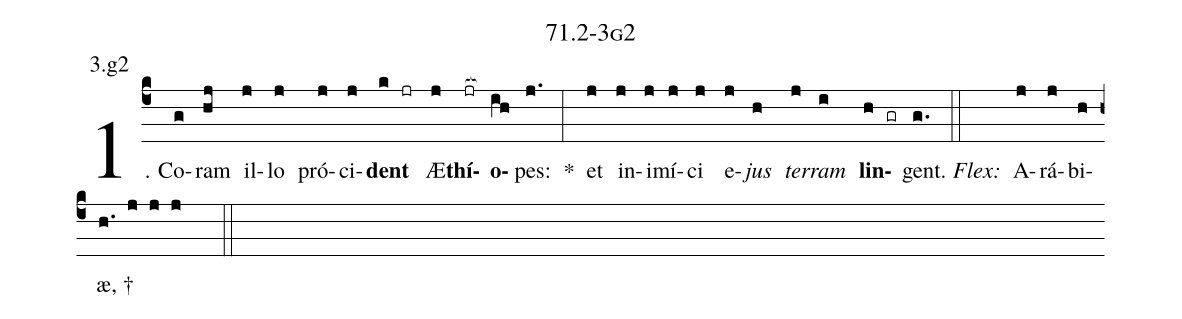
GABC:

name: 71.2-3g2;
annotation: 3.g2;
%%
(c4)1. Co(g)ram(hj) il(j)lo(j) pró(j)ci(j)<b>dent</b>(k jr) Æ(j)<b>thí</b>(jr[ocb:1{])<b>o</b>(ih[ocb:0}])pes:(j.) *(:) et(j) in(j)i(j)mí(j)ci(j) e(j)<i>jus</i>(h) <i>ter</i>(j)<i>ram</i>(i) <b>lin</b>(h gr)gent.(g.) (::)
<i>Flex:</i>()  A(j)rá(j)bi(h)æ, †(h. j j j  ::)

%E(j) u(h) o(j) u(i) a(h) e.(g.) (::)
